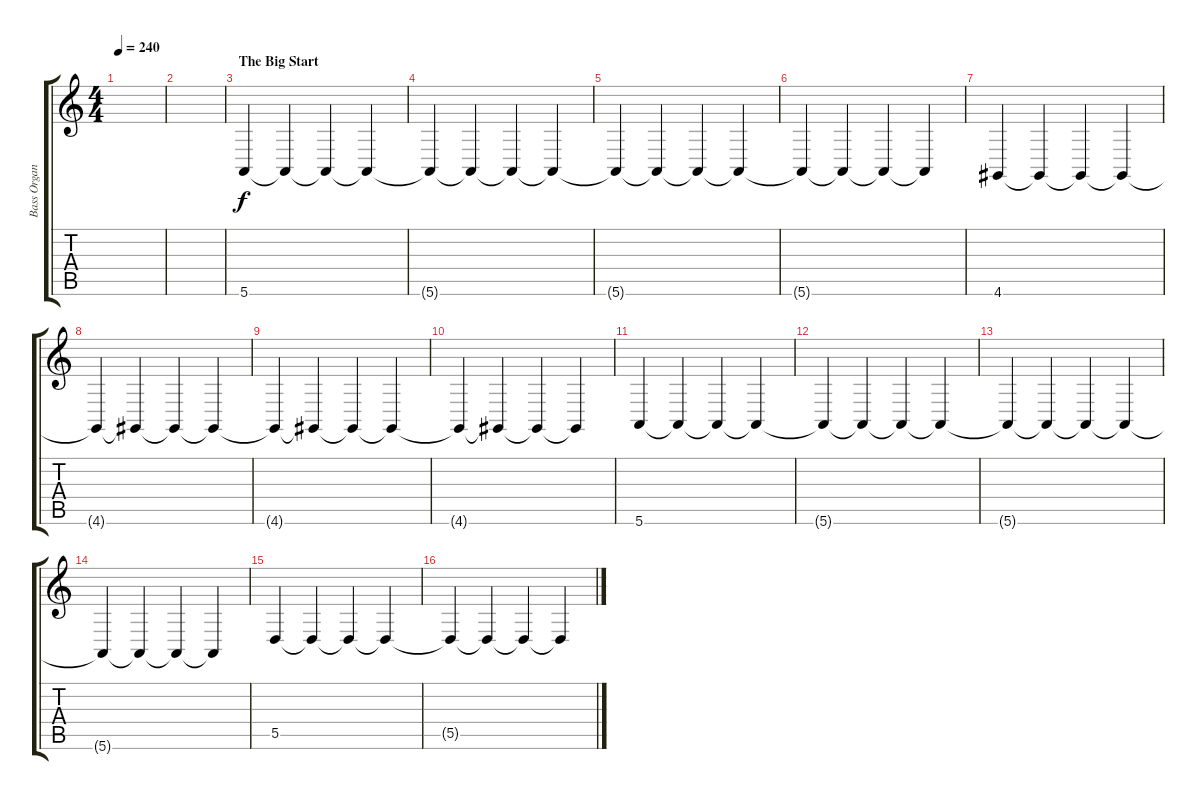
\track ("Bass Organs2" "Bass Organ") {instrument rockorgan}
\staff {score tabs}
\tuning (E4 B3 G3 D3 A2 E2) {hide}
\ts (4 4)
\tempo 240
\clef g2
\ks c
|
|
\section ("" "The Big Start")
5.6.4 5.6{t}.4 5.6{t}.4 5.6{t}.4 |
5.6{t}.4 5.6{t}.4 5.6{t}.4 5.6{t}.4 |
5.6{t}.4 5.6{t}.4 5.6{t}.4 5.6{t}.4 |
5.6{t}.4 5.6{t}.4 5.6{t}.4 5.6{t}.4 |
4.6.4 4.6{t}.4 4.6{t}.4 4.6{t}.4 |
4.6{t}.4 4.6{t}.4 4.6{t}.4 4.6{t}.4 |
4.6{t}.4 4.6{t}.4 4.6{t}.4 4.6{t}.4 |
4.6{t}.4 4.6{t}.4 4.6{t}.4 4.6{t}.4 |
5.6.4 5.6{t}.4 5.6{t}.4 5.6{t}.4 |
5.6{t}.4 5.6{t}.4 5.6{t}.4 5.6{t}.4 |
5.6{t}.4 5.6{t}.4 5.6{t}.4 5.6{t}.4 |
5.6{t}.4 5.6{t}.4 5.6{t}.4 5.6{t}.4 |
5.5.4 5.5{t}.4 5.5{t}.4 5.5{t}.4 |
5.5{t}.4 5.5{t}.4 5.5{t}.4 5.5{t}.4
